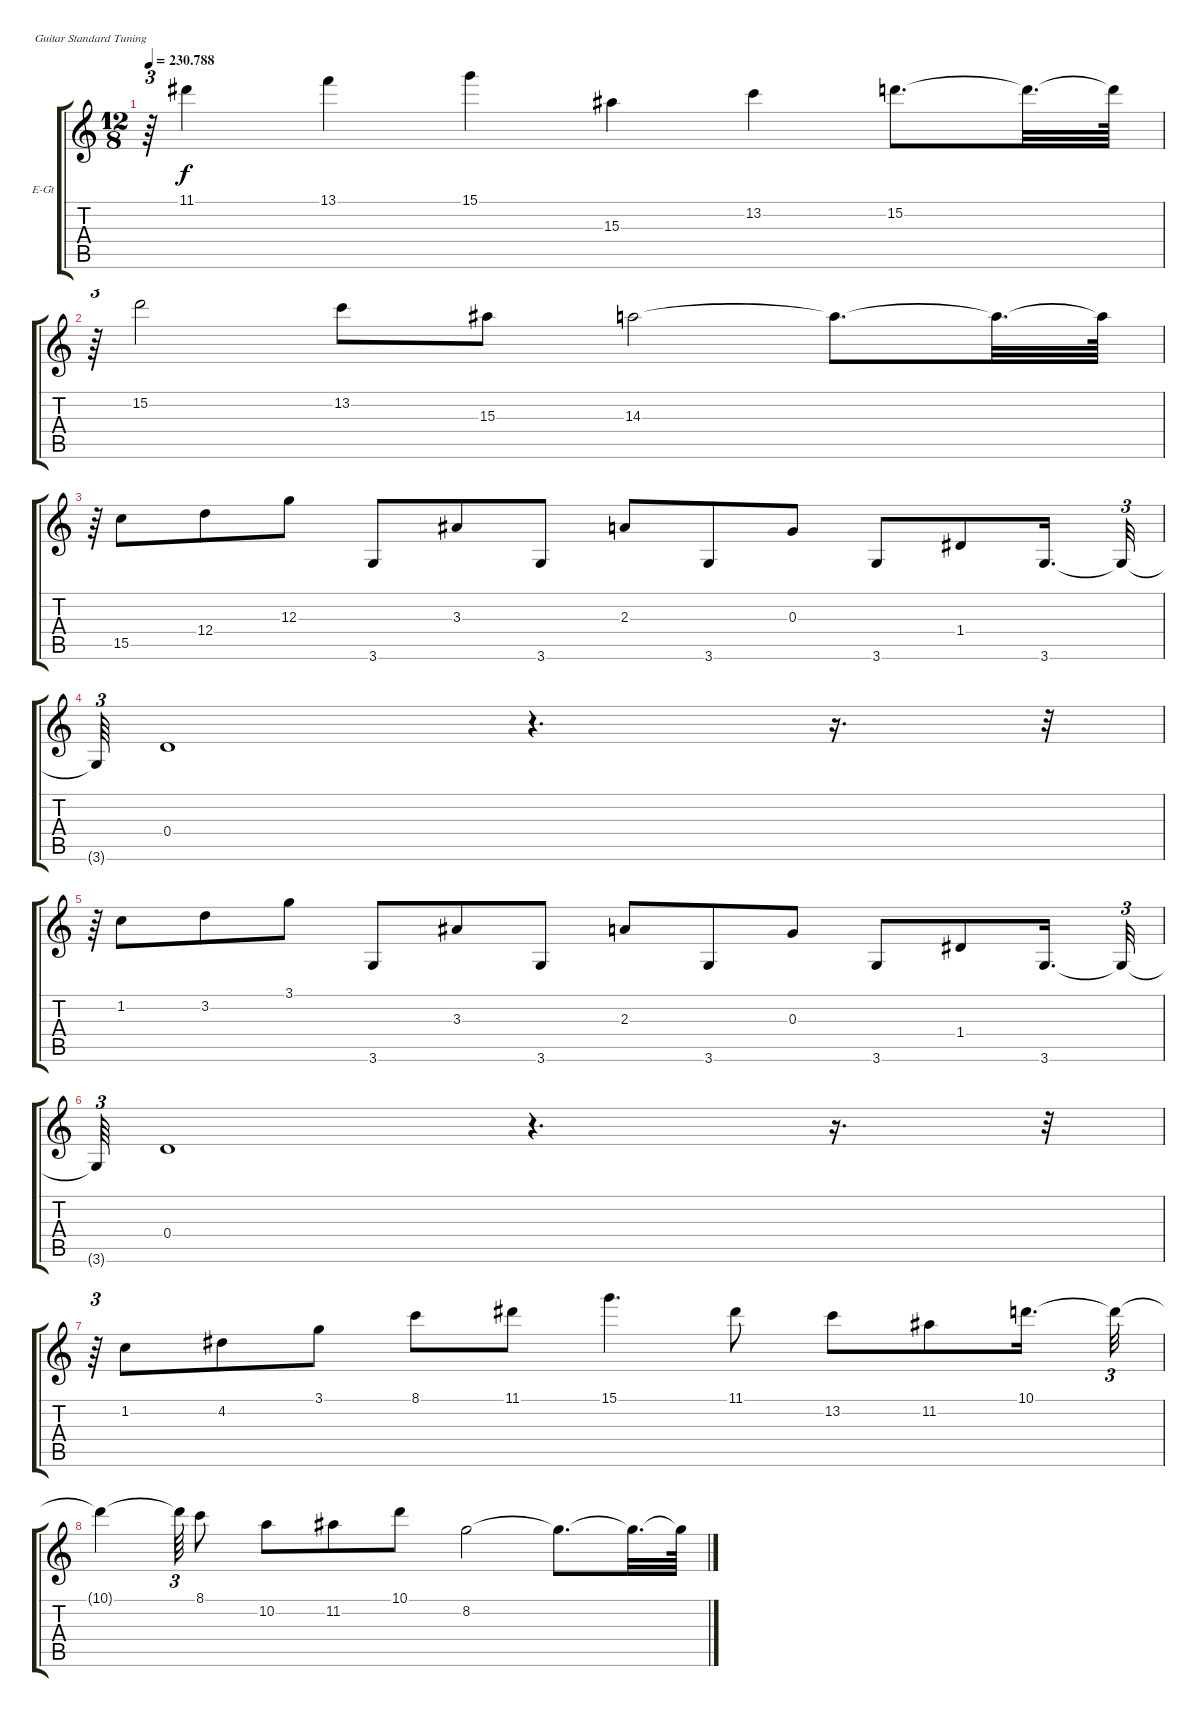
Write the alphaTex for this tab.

\bracketExtendMode groupsimilarinstruments
\firstSystemTrackNameOrientation horizontal
\otherSystemsTrackNameOrientation horizontal
\track ("Соло" "E-Gt") {instrument overdrivenguitar}
\staff {score tabs}
\tuning (E4 B3 G3 D3 A2 E2)
\ts (12 8)
\tempo
230.788
\accidentals auto
\clef g2
\ottava regular
\simile none
\ks c
r.64{tu (3 2) dy f} 11.1.4 13.1.4 15.1.4 15.3.4 13.2.4 15.2.8{d} 15.2{t}.32{d} 15.2{t}.64 |
r.64{tu (3 2)} 15.2.2 13.2.8 15.3.8 14.3.2 14.3{t}.8{d} 14.3{t}.32{d} 14.3{t}.64 |
r.64{tu (3 2)} 15.5.8 12.4.8 12.3.8 3.6.8 3.3.8 3.6.8 2.3.8 3.6.8 0.3.8 3.6.8 1.4.8 3.6.16{d} 3.6{t}.32{tu (3 2)} |
3.6{t}.64{tu (3 2)} 0.4.1 r.4{d} r.16{d} r.32{tu (3 2)} |
r.64{tu (3 2)} 1.2.8 3.2.8 3.1.8 3.6.8 3.3.8 3.6.8 2.3.8 3.6.8 0.3.8 3.6.8 1.4.8 3.6.16{d} 3.6{t}.32{tu (3 2)} |
3.6{t}.64{tu (3 2)} 0.4.1 r.4{d} r.16{d} r.32{tu (3 2)} |
r.64{tu (3 2)} 1.2.8 4.2.8 3.1.8 8.1.8 11.1.8 15.1.4{d} 11.1.8 13.2.8 11.2.8 10.1.16{d} 10.1{t}.32{tu (3 2)} |
10.1{t}.4 10.1{t}.64{tu (3 2)} 8.1.8 10.2.8 11.2.8 10.1.8 8.2.2 8.2{t}.8{d} 8.2{t}.32{d} 8.2{t}.64
